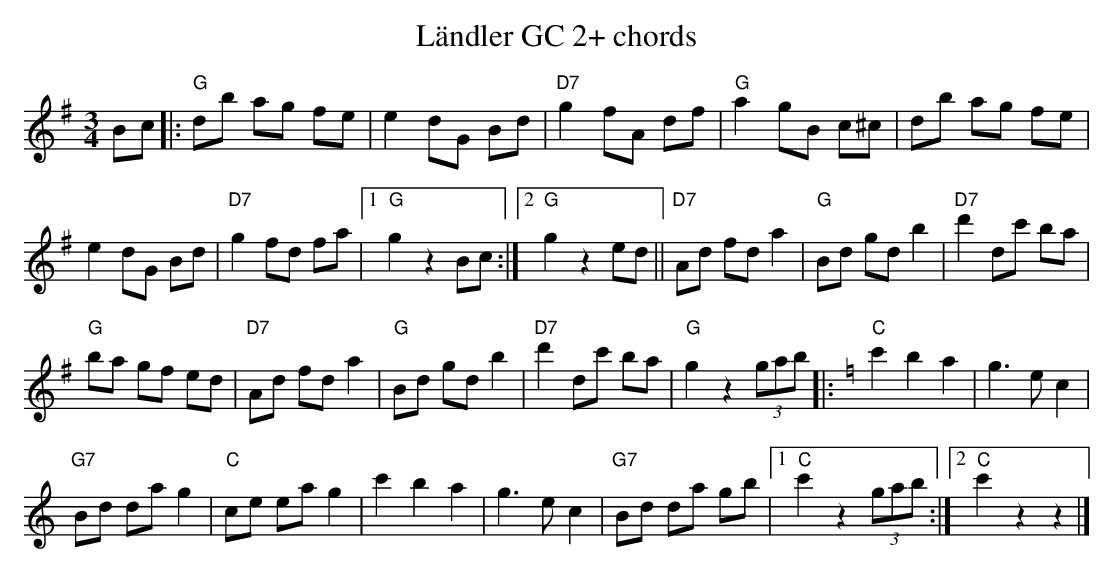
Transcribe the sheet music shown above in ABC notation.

X:1
T:L\"andler GC 2+ chords
M:3/4
L:1/8
K:Gmaj%%MIDI gchordon
Bc |: "G"db ag fe | e2dG Bd | "D7"g2 fA df | "G"a2gB c^c | db ag fe |
e2dG Bd | "D7"g2fd fa |1 "G"g2z2Bc :|2 "G"g2z2ed || "D7"Ad fda2 | "G"Bd gdb2 | "D7"d'2dc' ba |
"G"ba gf ed | "D7"Ad fda2 | "G"Bd gdb2 | "D7"d'2dc' ba | "G"g2z2 (3gab |: [K:Cmaj] [L:1/4] "C"c'ba | g>ec |
"G7"B/2d/2 d/2a/2g | "C"c/2e/2 e/2a/2g | c'ba | g>ec | "G7"B/2d/2 d/2a/2 g/2b/2 |1 "C"c'z (3g/2a/2b/2 :|2 "C"c'zz |]
